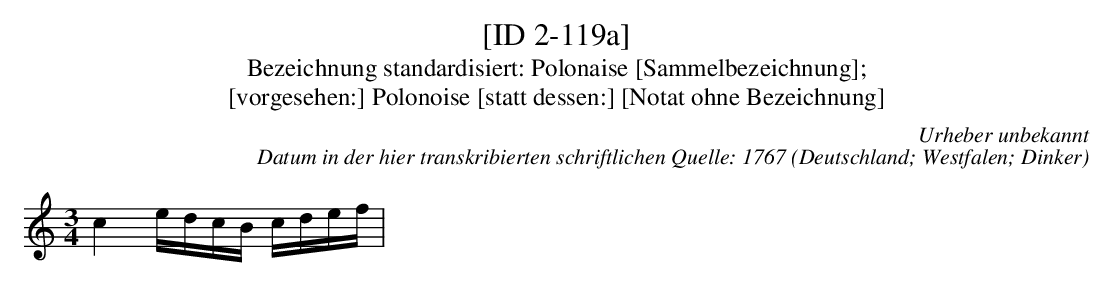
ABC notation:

X:1
T:[ID 2-119a]
T:Bezeichnung standardisiert: Polonaise [Sammelbezeichnung];
T:[vorgesehen:] Polonoise [statt dessen:] [Notat ohne Bezeichnung]
C:Urheber unbekannt
C:Datum in der hier transkribierten schriftlichen Quelle: 1767
O:Deutschland; Westfalen; Dinker
L:1/16
M:3/4
K:C
c4edcB cdef |
